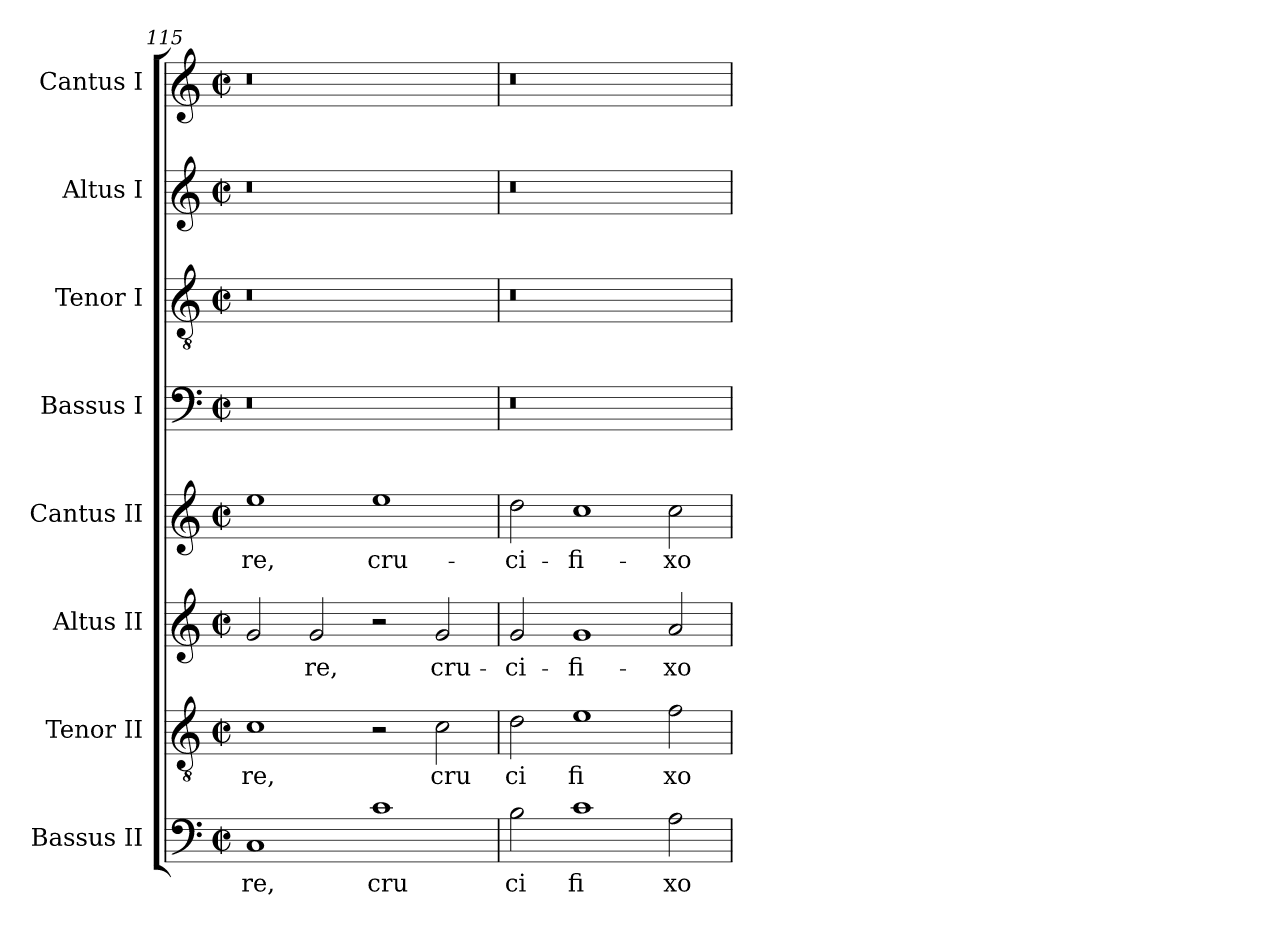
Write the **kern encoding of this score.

**kern	**text	**kern	**text	**kern	**text	**kern	**text	**kern	**kern	**kern	**kern
*part8	*part8	*part7	*part7	*part6	*part6	*part5	*part5	*part4	*part3	*part2	*part1
*staff8	*staff8	*staff7	*staff7	*staff6	*staff6	*staff5	*staff5	*staff4	*staff3	*staff2	*staff1
*I"Bassus II	*	*I"Tenor II	*	*I"Altus II	*	*I"Cantus II	*	*I"Bassus I	*I"Tenor I	*I"Altus I	*I"Cantus I
*clefF4	*	*clefGv2	*	*clefG2	*	*clefG2	*	*clefF4	*clefGv2	*clefG2	*clefG2
*k[]	*	*	*	*	*	*	*	*	*	*	*
*C:	*	*	*	*	*	*	*	*	*	*	*
*M2/2	*	*M2/2	*	*M2/2	*	*M2/2	*	*M2/2	*M2/2	*M2/2	*M2/2
*met(c|)	*	*met(c|)	*	*met(c|)	*	*met(c|)	*	*met(c|)	*met(c|)	*met(c|)	*met(c|)
=115	=115	=115	=115	=115	=115	=115	=115	=115	=115	=115	=115
!	!LO:LY:b:cj	!	!LO:LY:b:cj	!	!	!	!LO:LY:b:cj	!	!	!	!
1C	re,	1c	re,	2g/	.	1ee	-re,	0r	0r	0r	0r
!	!	!	!	!	!LO:LY:b:cj	!	!	!	!	!	!
.	.	.	.	2g/	-re,	.	.	.	.	.	.
!	!LO:LY:b:cj	!	!	!	!	!	!LO:LY:b:cj	!	!	!	!
1c	cru	2r	.	2r	.	1ee	cru-	.	.	.	.
!	!	!	!LO:LY:b:cj	!	!LO:LY:b:cj	!	!	!	!	!	!
.	.	2c\	cru	2g/	cru-	.	.	.	.	.	.
=116	=116	=116	=116	=116	=116	=116	=116	=116	=116	=116	=116
!	!LO:LY:b:cj	!	!LO:LY:b:cj	!	!LO:LY:b:cj	!	!LO:LY:b:cj	!	!	!	!
2B\	ci	2d\	ci	2g/	-ci-	2dd\	-ci-	0r	0r	0r	0r
!	!LO:LY:b:cj	!	!LO:LY:b:cj	!	!LO:LY:b:cj	!	!LO:LY:b:cj	!	!	!	!
1c	fi	1e	fi	1g	-fi-	1cc	-fi-	.	.	.	.
!	!LO:LY:b:cj	!	!LO:LY:b:cj	!	!LO:LY:b:cj	!	!LO:LY:b:cj	!	!	!	!
2A\	xo	2f\	xo	2a/	-xo	2cc\	-xo	.	.	.	.
=	=	=	=	=	=	=	=	=	=	=	=
*-	*-	*-	*-	*-	*-	*-	*-	*-	*-	*-	*-
